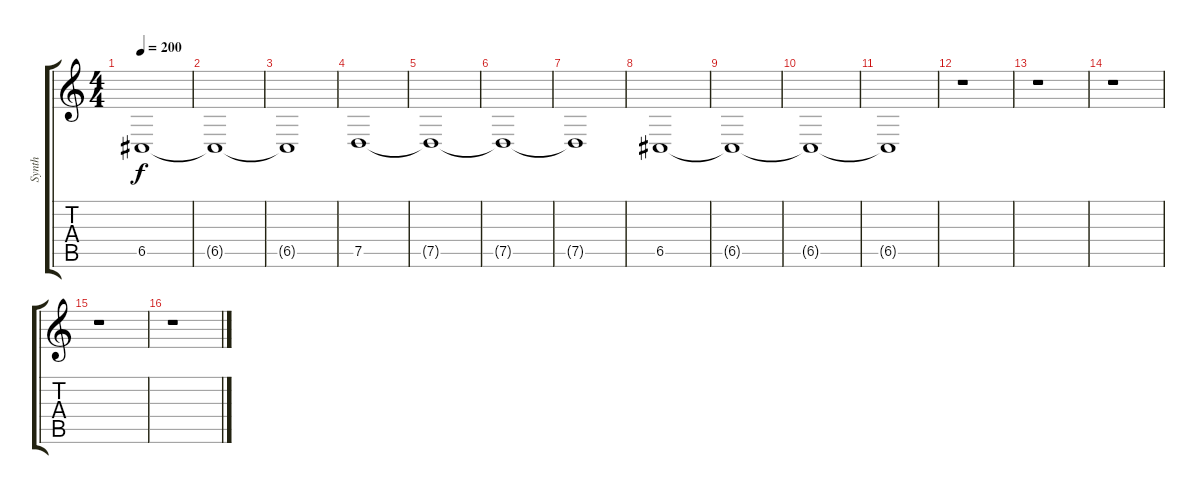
\track ("Synth" "Synth") {instrument churchorgan}
\staff {score tabs}
\tuning (D4 A3 F3 C3 G2 D2) {hide}
\ts (4 4)
\tempo 200
\clef g2
\ks c
6.5{t}.1{dy f} |
6.5{t}.1 |
6.5{t}.1 |
7.5.1 |
7.5{t}.1 |
7.5{t}.1 |
7.5{t}.1 |
6.5.1 |
6.5{t}.1 |
6.5{t}.1 |
6.5{t}.1 |
r.1 |
r.1 |
r.1 |
r.1 |
r.1
